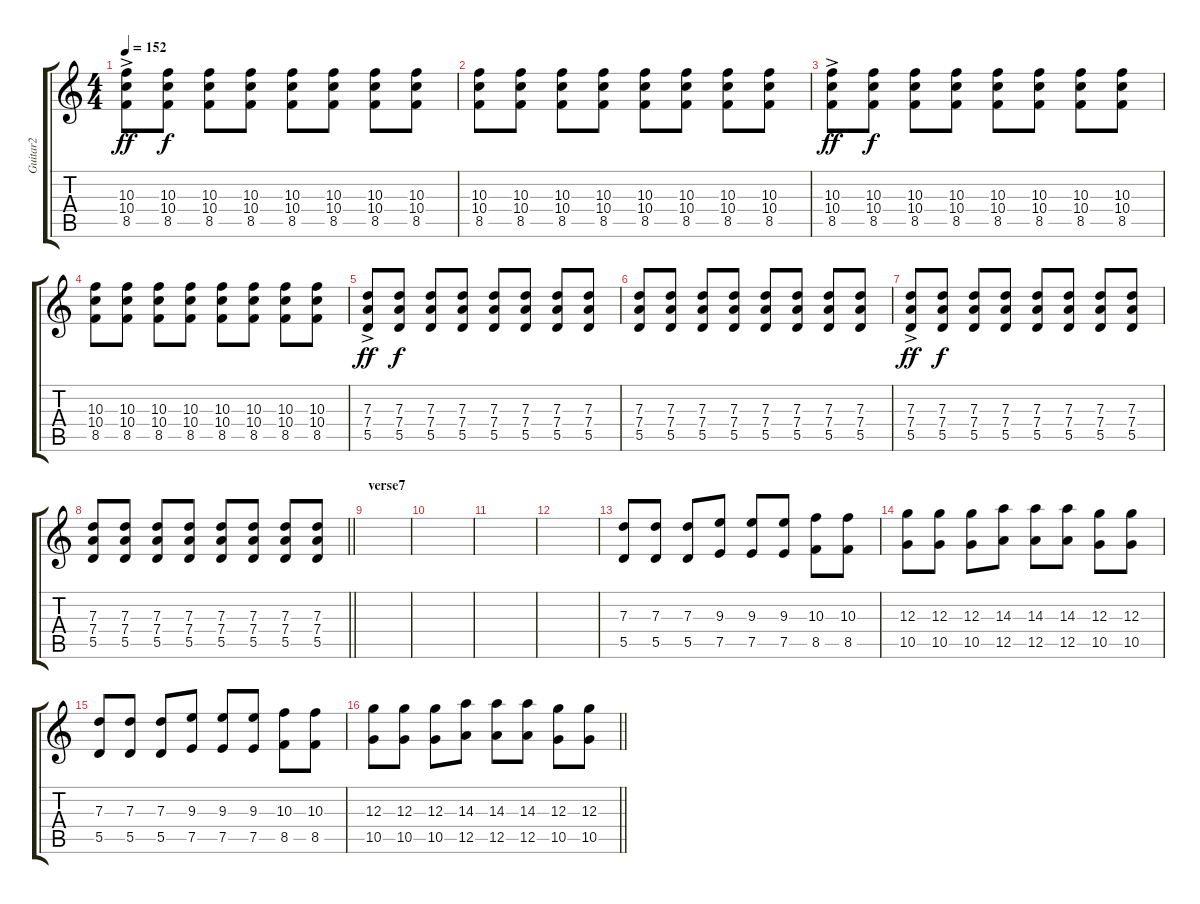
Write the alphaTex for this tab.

\track ("Guitar2" "Guitar2") {instrument overdrivenguitar}
\staff {score tabs}
\tuning (E4 B3 G3 D3 A2 E2) {hide}
\ts (4 4)
\tempo 152
\clef g2
\ks c
(10.3{ac} 10.4{ac} 8.5{ac}).8{dy ff} (10.3 10.4 8.5).8{dy f} (10.3 10.4 8.5).8 (10.3 10.4 8.5).8 (10.3 10.4 8.5).8 (10.3 10.4 8.5).8 (10.3 10.4 8.5).8 (10.3 10.4 8.5).8 |
(10.3 10.4 8.5).8 (10.3 10.4 8.5).8 (10.3 10.4 8.5).8 (10.3 10.4 8.5).8 (10.3 10.4 8.5).8 (10.3 10.4 8.5).8 (10.3 10.4 8.5).8 (10.3 10.4 8.5).8 |
(10.3{ac} 10.4{ac} 8.5{ac}).8{dy ff} (10.3 10.4 8.5).8{dy f} (10.3 10.4 8.5).8 (10.3 10.4 8.5).8 (10.3 10.4 8.5).8 (10.3 10.4 8.5).8 (10.3 10.4 8.5).8 (10.3 10.4 8.5).8 |
(10.3 10.4 8.5).8 (10.3 10.4 8.5).8 (10.3 10.4 8.5).8 (10.3 10.4 8.5).8 (10.3 10.4 8.5).8 (10.3 10.4 8.5).8 (10.3 10.4 8.5).8 (10.3 10.4 8.5).8 |
(7.3{ac} 7.4{ac} 5.5{ac}).8{dy ff} (7.3 7.4 5.5).8{dy f} (7.3 7.4 5.5).8 (7.3 7.4 5.5).8 (7.3 7.4 5.5).8 (7.3 7.4 5.5).8 (7.3 7.4 5.5).8 (7.3 7.4 5.5).8 |
(7.3 7.4 5.5).8 (7.3 7.4 5.5).8 (7.3 7.4 5.5).8 (7.3 7.4 5.5).8 (7.3 7.4 5.5).8 (7.3 7.4 5.5).8 (7.3 7.4 5.5).8 (7.3 7.4 5.5).8 |
(7.3{ac} 7.4{ac} 5.5{ac}).8{dy ff} (7.3 7.4 5.5).8{dy f} (7.3 7.4 5.5).8 (7.3 7.4 5.5).8 (7.3 7.4 5.5).8 (7.3 7.4 5.5).8 (7.3 7.4 5.5).8 (7.3 7.4 5.5).8 |
\barLineRight lightlight
(7.3 7.4 5.5).8 (7.3 7.4 5.5).8 (7.3 7.4 5.5).8 (7.3 7.4 5.5).8 (7.3 7.4 5.5).8 (7.3 7.4 5.5).8 (7.3 7.4 5.5).8 (7.3 7.4 5.5).8 |
\section ("" "verse7")
|
|
|
|
(7.3 5.5).8 (7.3 5.5).8 (7.3 5.5).8 (9.3 7.5).8 (9.3 7.5).8 (9.3 7.5).8 (10.3 8.5).8 (10.3 8.5).8 |
(12.3 10.5).8 (12.3 10.5).8 (12.3 10.5).8 (14.3 12.5).8 (14.3 12.5).8 (14.3 12.5).8 (12.3 10.5).8 (12.3 10.5).8 |
(7.3 5.5).8 (7.3 5.5).8 (7.3 5.5).8 (9.3 7.5).8 (9.3 7.5).8 (9.3 7.5).8 (10.3 8.5).8 (10.3 8.5).8 |
\barLineRight lightlight
(12.3 10.5).8 (12.3 10.5).8 (12.3 10.5).8 (14.3 12.5).8 (14.3 12.5).8 (14.3 12.5).8 (12.3 10.5).8 (12.3 10.5).8
